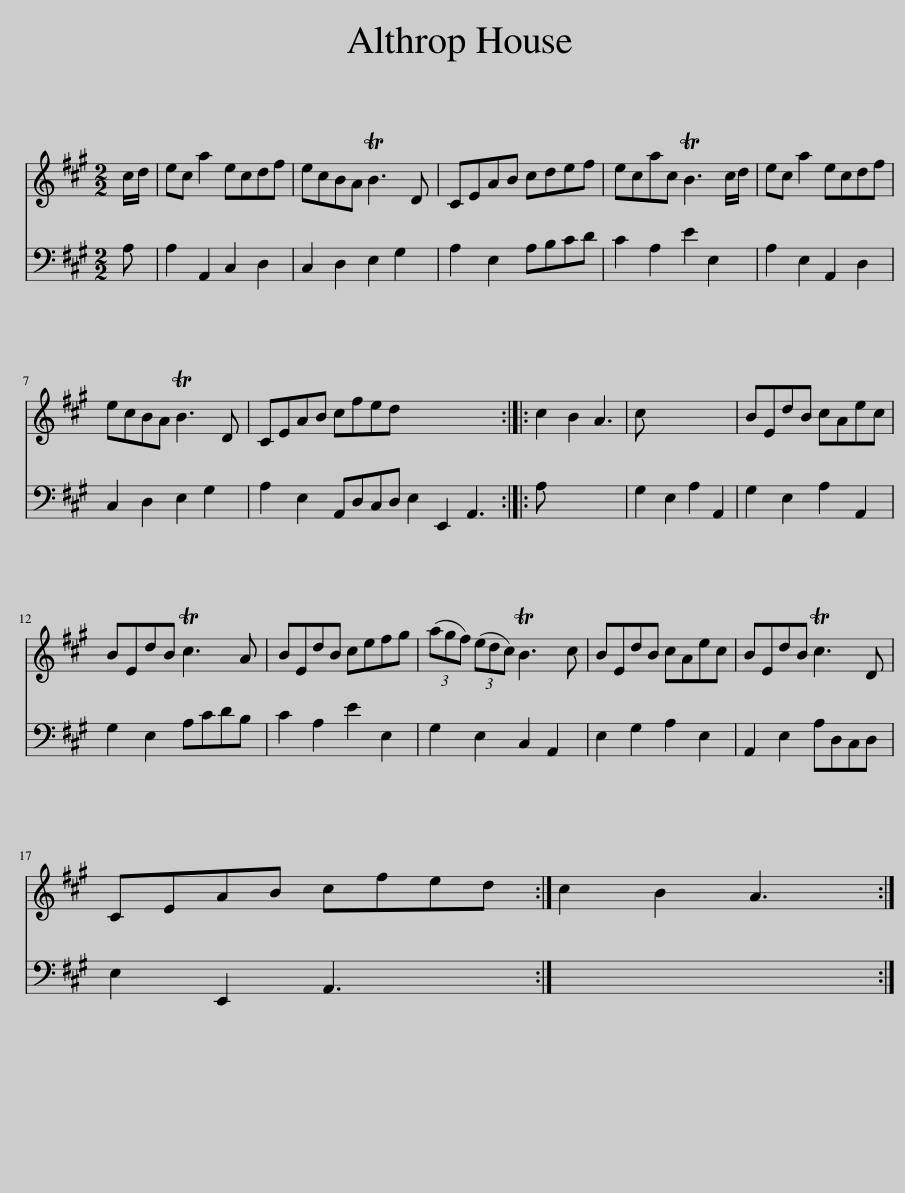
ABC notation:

X:1
%%score 1 2
L:1/8
M:2/2
I:linebreak $
K:A
V:1 treble
V:2 bass
V:1
 c/d/ | ec a2 ecdf | ecBA TB3 D | CEAB cdef | ecac TB3 c/d/ | %5
 ec a2 ecdf |$ ecBA TB3 D | CEAB cfed x7 :: c2 B2 A3 | c x7 | %10
 BEdB cAec |$ BEdB Tc3 A | BEdB cefg | (3(agf) (3(edc) TB3 c | BEdB cAec | %15
 BEdB Tc3 D |$ CEAB cfed :| c2 B2 A3 :| %18
V:2
 A, | A,2 A,,2 C,2 D,2 | C,2 D,2 E,2 G,2 | A,2 E,2 A,B,CD | C2 A,2 E2 E,2 | %5
 A,2 E,2 A,,2 D,2 |$ C,2 D,2 E,2 G,2 | A,2 E,2 A,,D,C,D, E,2 E,,2 A,,3 :: A, x6 | G,2 E,2 A,2 A,,2 | %10
 G,2 E,2 A,2 A,,2 |$ G,2 E,2 A,CDB, | C2 A,2 E2 E,2 | G,2 E,2 C,2 A,,2 | E,2 G,2 A,2 E,2 | %15
 A,,2 E,2 A,D,C,D, |$ E,2 E,,2 A,,3 x :| x7 :| %18
